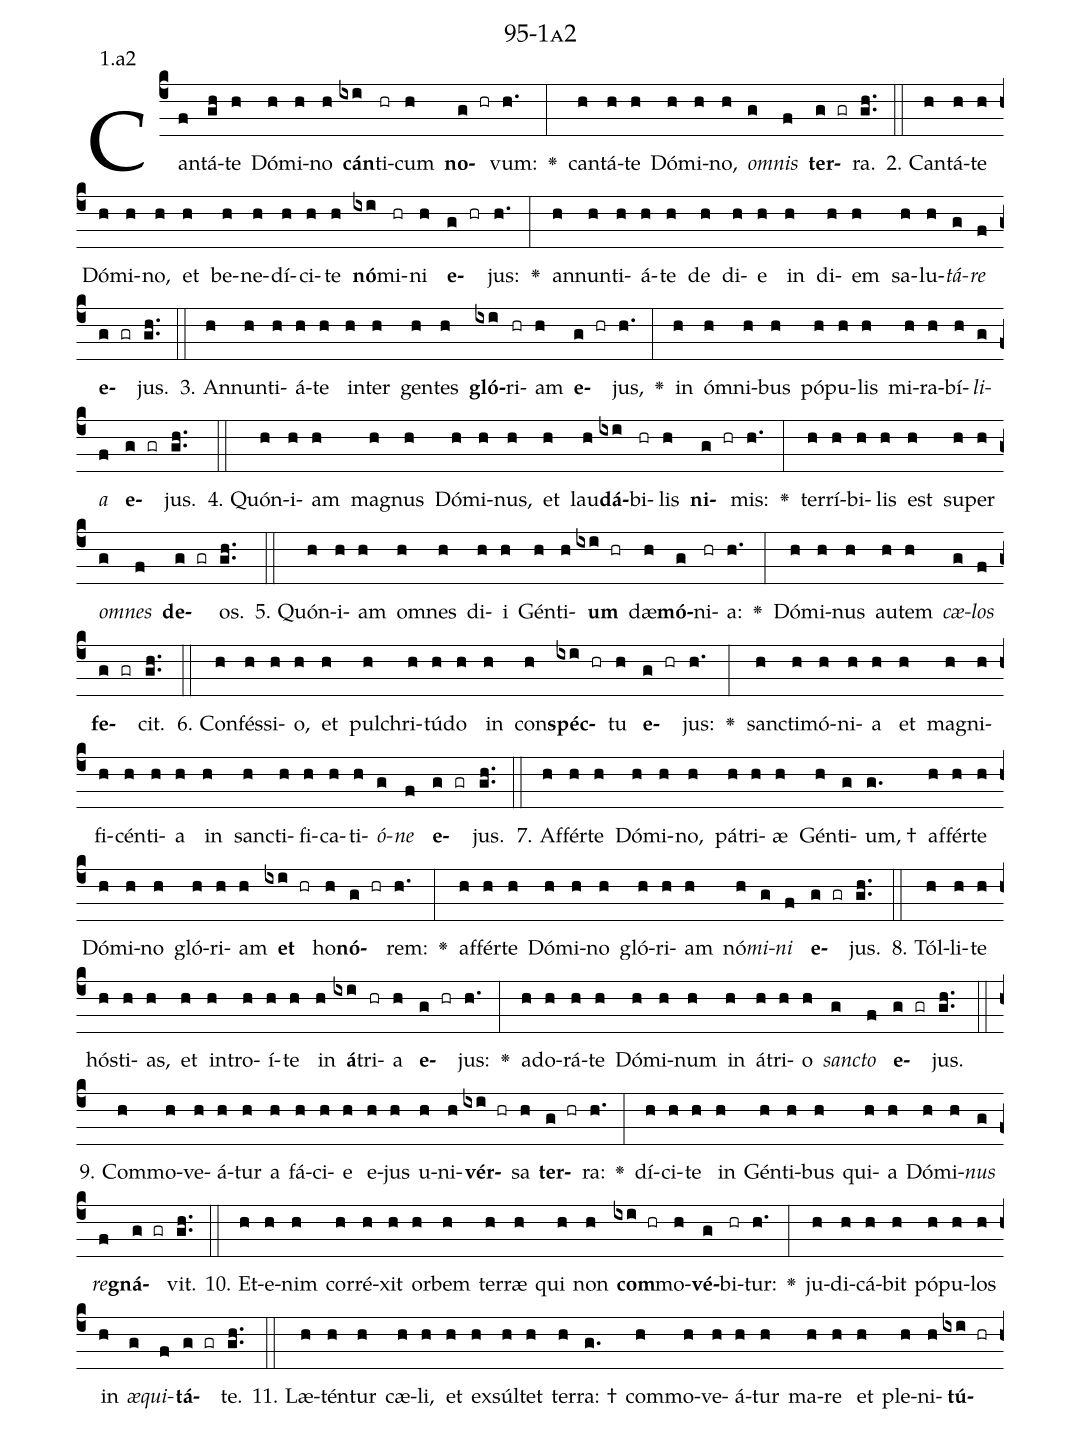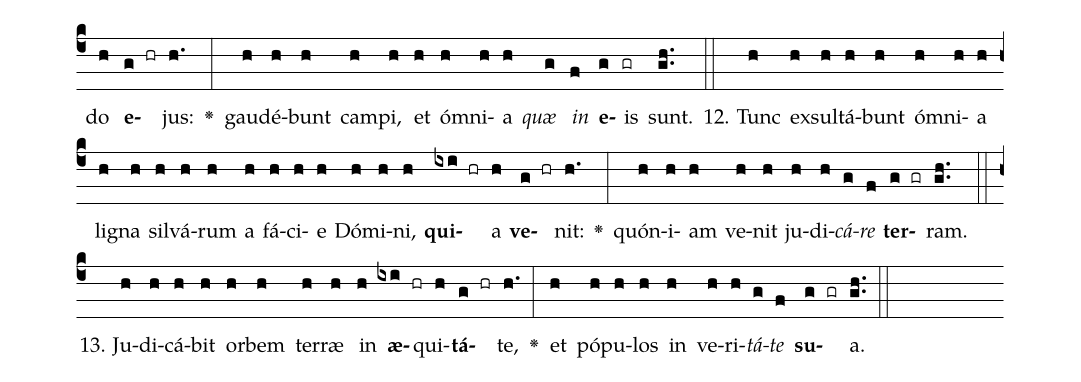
name: 95-1a2;
annotation: 1.a2;
%%
(c4)Can(f)tá(gh)te(h) Dó(h)mi(h)no(h) <b>cán</b>(ixi)ti(hr)cum(h) <b>no</b>(g hr)vum:(h.) <v>\greheightstar</v>(:) can(h)tá(h)te(h) Dó(h)mi(h)no,(h) <i>om</i>(g)<i>nis</i>(f) <b>ter</b>(g gr)ra.(gh..) (::)
2. Can(h)tá(h)te(h) Dó(h)mi(h)no,(h) et(h) be(h)ne(h)dí(h)ci(h)te(h) <b>nó</b>(ixi)mi(hr)ni(h) <b>e</b>(g hr)jus:(h.) <v>\greheightstar</v>(:) an(h)nun(h)ti(h)á(h)te(h) de(h) di(h)e(h) in(h) di(h)em(h) sa(h)lu(h)<i>tá</i>(g)<i>re</i>(f) <b>e</b>(g gr)jus.(gh..) (::)
3. An(h)nun(h)ti(h)á(h)te(h) in(h)ter(h) gen(h)tes(h) <b>gló</b>(ixi)ri(hr)am(h) <b>e</b>(g hr)jus,(h.) <v>\greheightstar</v>(:) in(h) óm(h)ni(h)bus(h) pó(h)pu(h)lis(h) mi(h)ra(h)bí(h)<i>li</i>(g)<i>a</i>(f) <b>e</b>(g gr)jus.(gh..) (::)
4. Quón(h)i(h)am(h) ma(h)gnus(h) Dó(h)mi(h)nus,(h) et(h) lau(h)<b>dá</b>(ixi)bi(hr)lis(h) <b>ni</b>(g hr)mis:(h.) <v>\greheightstar</v>(:) ter(h)rí(h)bi(h)lis(h) est(h) su(h)per(h) <i>om</i>(g)<i>nes</i>(f) <b>de</b>(g gr)os.(gh..) (::)
5. Quón(h)i(h)am(h) om(h)nes(h) di(h)i(h) Gén(h)ti(h)<b>um</b>(ixi hr) dæ(h)<b>mó</b>(g)ni(hr)a:(h.) <v>\greheightstar</v>(:) Dó(h)mi(h)nus(h) au(h)tem(h) <i>cæ</i>(g)<i>los</i>(f) <b>fe</b>(g gr)cit.(gh..) (::)
6. Con(h)fés(h)si(h)o,(h) et(h) pul(h)chri(h)tú(h)do(h) in(h) con(h)<b>spéc</b>(ixi hr)tu(h) <b>e</b>(g hr)jus:(h.) <v>\greheightstar</v>(:) sanc(h)ti(h)mó(h)ni(h)a(h) et(h) ma(h)gni(h)fi(h)cén(h)ti(h)a(h) in(h) sanc(h)ti(h)fi(h)ca(h)ti(h)<i>ó</i>(g)<i>ne</i>(f) <b>e</b>(g gr)jus.(gh..) (::)
7. Af(h)fér(h)te(h) Dó(h)mi(h)no,(h) pá(h)tri(h)æ(h) Gén(h)ti(g)um, †(g.) af(h)fér(h)te(h) Dó(h)mi(h)no(h) gló(h)ri(h)am(h) <b>et</b>(ixi hr) ho(h)<b>nó</b>(g hr)rem:(h.) <v>\greheightstar</v>(:) af(h)fér(h)te(h) Dó(h)mi(h)no(h) gló(h)ri(h)am(h) nó(h)<i>mi</i>(g)<i>ni</i>(f) <b>e</b>(g gr)jus.(gh..) (::)
8. Tól(h)li(h)te(h) hós(h)ti(h)as,(h) et(h) in(h)tro(h)í(h)te(h) in(h) <b>á</b>(ixi)tri(hr)a(h) <b>e</b>(g hr)jus:(h.) <v>\greheightstar</v>(:) ad(h)o(h)rá(h)te(h) Dó(h)mi(h)num(h) in(h) á(h)tri(h)o(h) <i>sanc</i>(g)<i>to</i>(f) <b>e</b>(g gr)jus.(gh..) (::)
9. Com(h)mo(h)ve(h)á(h)tur(h) a(h) fá(h)ci(h)e(h) e(h)jus(h) u(h)ni(h)<b>vér</b>(ixi hr)sa(h) <b>ter</b>(g hr)ra:(h.) <v>\greheightstar</v>(:) dí(h)ci(h)te(h) in(h) Gén(h)ti(h)bus(h) qui(h)a(h) Dó(h)mi(h)<i>nus</i>(g) <i>re</i>(f)<b>gná</b>(g gr)vit.(gh..) (::)
10. Et(h)e(h)nim(h) cor(h)ré(h)xit(h) or(h)bem(h) ter(h)ræ(h) qui(h) non(h) <b>com</b>(ixi hr)mo(h)<b>vé</b>(g)bi(hr)tur:(h.) <v>\greheightstar</v>(:) ju(h)di(h)cá(h)bit(h) pó(h)pu(h)los(h) in(h) <i>æ</i>(g)<i>qui</i>(f)<b>tá</b>(g gr)te.(gh..) (::)
11. Læ(h)tén(h)tur(h) cæ(h)li,(h) et(h) ex(h)súl(h)tet(h) ter(h)ra: †(g.) com(h)mo(h)ve(h)á(h)tur(h) ma(h)re(h) et(h) ple(h)ni(h)<b>tú</b>(ixi hr)do(h) <b>e</b>(g hr)jus:(h.) <v>\greheightstar</v>(:) gau(h)dé(h)bunt(h) cam(h)pi,(h) et(h) óm(h)ni(h)a(h) <i>quæ</i>(g) <i>in</i>(f) <b>e</b>(g)is(gr) sunt.(gh..) (::)
12. Tunc(h) ex(h)sul(h)tá(h)bunt(h) óm(h)ni(h)a(h) li(h)gna(h) sil(h)vá(h)rum(h) a(h) fá(h)ci(h)e(h) Dó(h)mi(h)ni,(h) <b>qui</b>(ixi hr)a(h) <b>ve</b>(g hr)nit:(h.) <v>\greheightstar</v>(:) quón(h)i(h)am(h) ve(h)nit(h) ju(h)di(h)<i>cá</i>(g)<i>re</i>(f) <b>ter</b>(g gr)ram.(gh..) (::)
13. Ju(h)di(h)cá(h)bit(h) or(h)bem(h) ter(h)ræ(h) in(h) <b>æ</b>(ixi hr)qui(h)<b>tá</b>(g hr)te,(h.) <v>\greheightstar</v>(:) et(h) pó(h)pu(h)los(h) in(h) ve(h)ri(h)<i>tá</i>(g)<i>te</i>(f) <b>su</b>(g gr)a.(gh..) (::)
